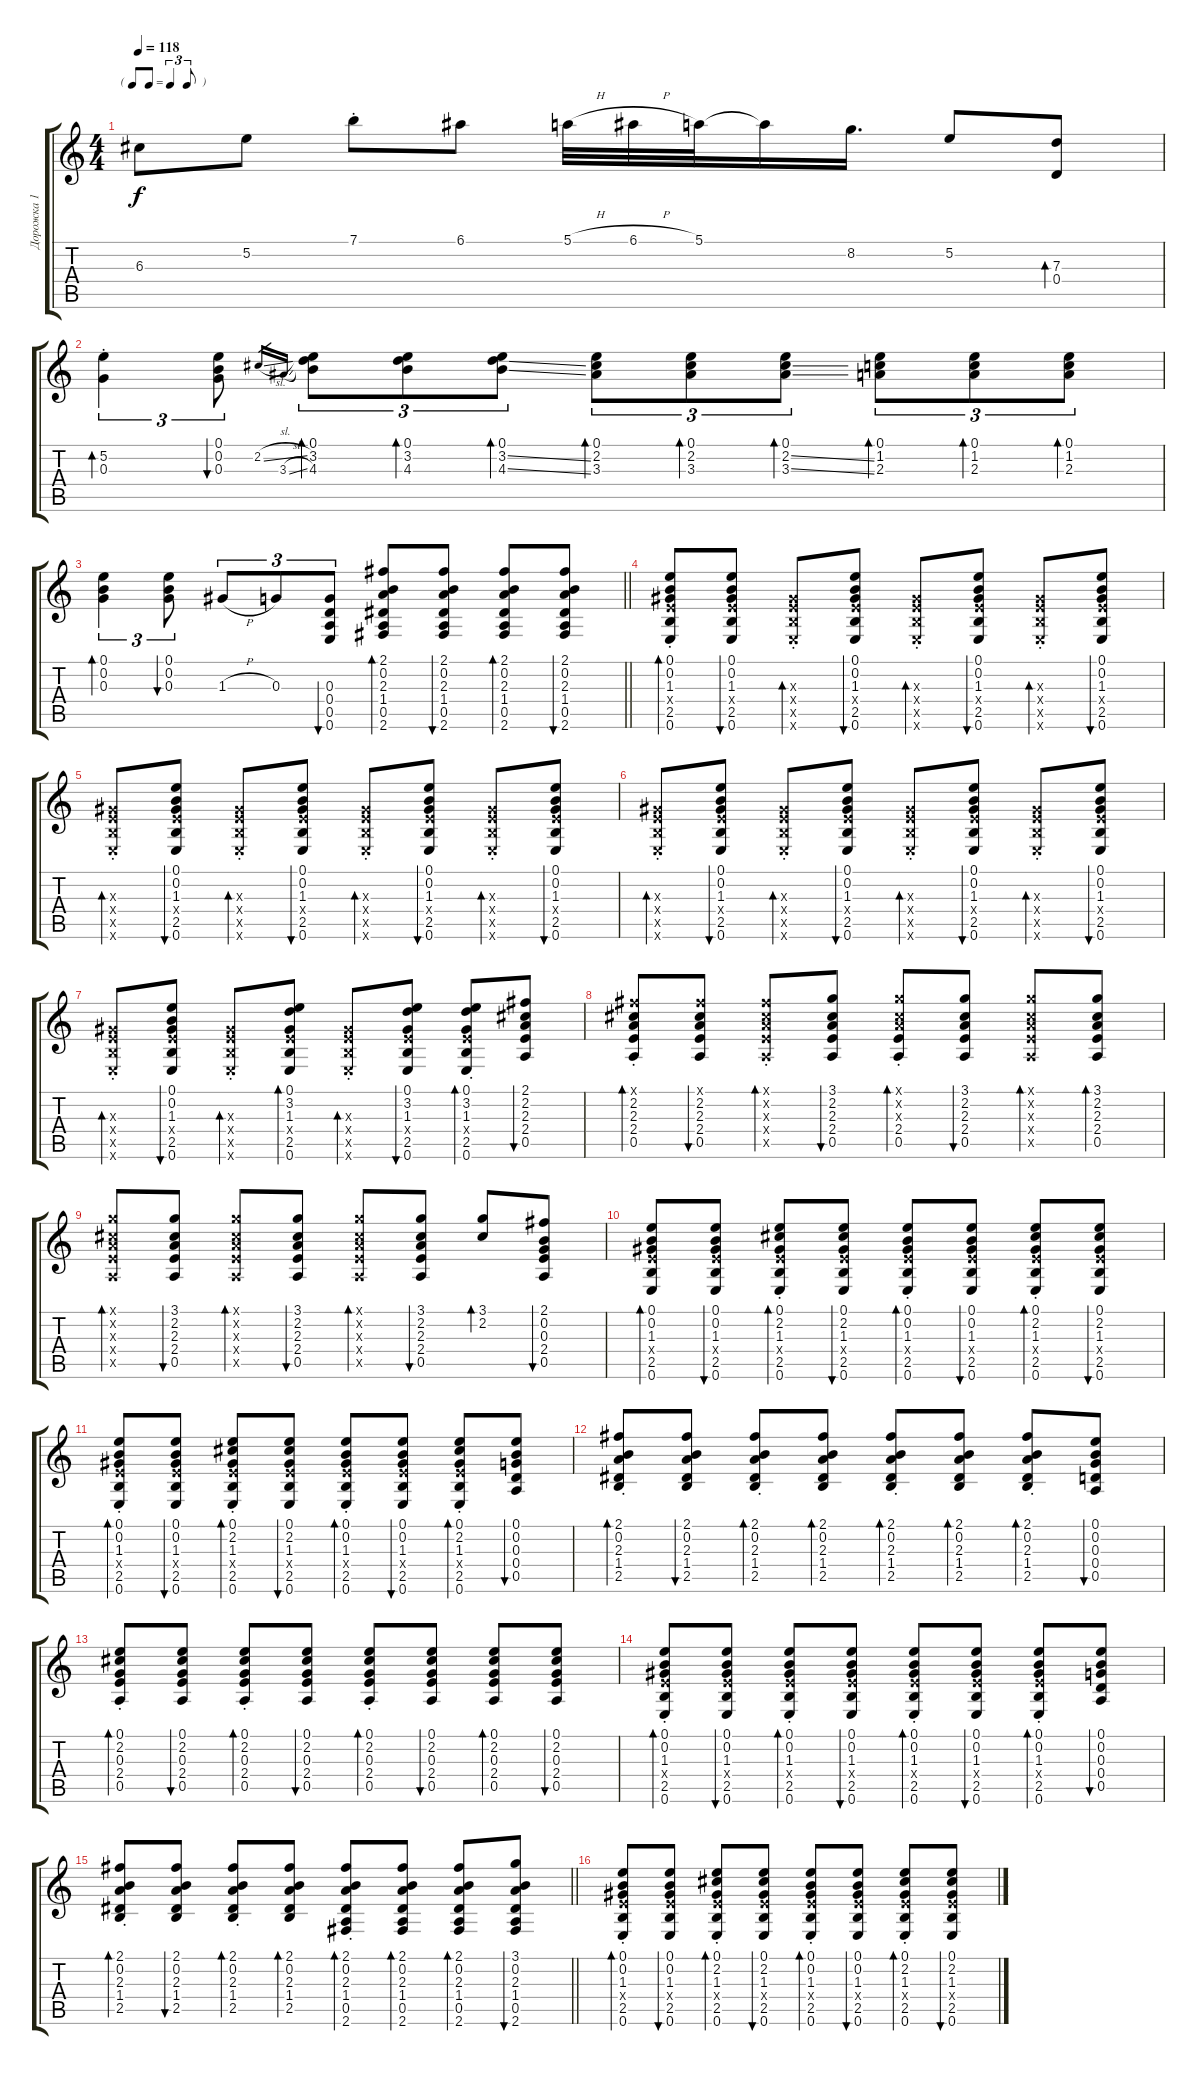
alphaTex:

\track ("Дорожка 1" "Дорожка 1") {instrument acousticguitarsteel}
\staff {score tabs}
\tuning (E4 B3 G3 D3 A2 E2) {hide}
\ts (4 4)
\tf triplet8th
\tempo 118
\clef g2
\ks c
6.3.8{dy f} 5.2.8 7.1{st}.8 6.1.8 5.1{h}.32 6.1{h}.32 5.1.32 5.1{t}.16 8.2.16{d} 5.2.8 (7.3 0.4).8{bd 60} |
(5.2{st} 0.3{st}).4{tu (3 2) bd 60} (0.1 0.2 0.3).8{tu (3 2) bu 60} 2.2{sl}.16{gr} 3.3{sl}.16{gr} (0.1 3.2 4.3).8{tu (3 2) bd 60} (0.1 3.2 4.3).8{tu (3 2) bd 60} (0.1 3.2{ss} 4.3{ss}).8{tu (3 2) bd 60} (0.1 2.2 3.3).8{tu (3 2) bd 60} (0.1 2.2 3.3).8{tu (3 2) bd 60} (0.1 2.2{ss} 3.3{ss}).8{tu (3 2) bd 60} (0.1 1.2 2.3).8{tu (3 2) bd 60} (0.1 1.2 2.3).8{tu (3 2) bd 60} (0.1 1.2 2.3).8{tu (3 2) bd 60} |
\barLineRight lightlight
(0.1 0.2 0.3).4{tu (3 2) bd 60} (0.1 0.2 0.3).8{tu (3 2) bu 60} 1.3{h}.8{tu (3 2)} 0.3.8{tu (3 2)} (0.3 0.4 0.5 0.6).8{tu (3 2) bu 60} (2.1 0.2 2.3 1.4 0.5 2.6).8{bd 60} (2.1 0.2 2.3 1.4 0.5 2.6).8{bu 60} (2.1 0.2 2.3 1.4 0.5 2.6).8{bd 60} (2.1 0.2 2.3 1.4 0.5 2.6).8{bu 60} |
\section ("" "")
(0.1{st} 0.2{st} 1.3{st} 2.4{x} 2.5{st} 0.6{st}).8{bd 60} (0.1 0.2 1.3 2.4{x} 2.5 0.6).8{bu 60} (1.3{x} 2.4{x} 2.5{st x} 0.6{st x}).8{bd 60} (0.1 0.2 1.3 2.4{x} 2.5 0.6).8{bu 60} (1.3{x} 2.4{x} 2.5{st x} 0.6{st x}).8{bd 60} (0.1 0.2 1.3 2.4{x} 2.5 0.6).8{bu 60} (1.3{x} 2.4{x} 2.5{st x} 0.6{st x}).8{bd 60} (0.1 0.2 1.3 2.4{x} 2.5 0.6).8{bu 60} |
(1.3{x} 2.4{x} 2.5{st x} 0.6{st x}).8{bd 60} (0.1 0.2 1.3 2.4{x} 2.5 0.6).8{bu 60} (1.3{x} 2.4{x} 2.5{st x} 0.6{st x}).8{bd 60} (0.1 0.2 1.3 2.4{x} 2.5 0.6).8{bu 60} (1.3{x} 2.4{x} 2.5{st x} 0.6{st x}).8{bd 60} (0.1 0.2 1.3 2.4{x} 2.5 0.6).8{bu 60} (1.3{x} 2.4{x} 2.5{st x} 0.6{st x}).8{bd 60} (0.1 0.2 1.3 2.4{x} 2.5 0.6).8{bu 60} |
(1.3{x} 2.4{x} 2.5{st x} 0.6{st x}).8{bd 60} (0.1 0.2 1.3 2.4{x} 2.5 0.6).8{bu 60} (1.3{x} 2.4{x} 2.5{st x} 0.6{st x}).8{bd 60} (0.1 0.2 1.3 2.4{x} 2.5 0.6).8{bu 60} (1.3{x} 2.4{x} 2.5{st x} 0.6{st x}).8{bd 60} (0.1 0.2 1.3 2.4{x} 2.5 0.6).8{bu 60} (1.3{x} 2.4{x} 2.5{st x} 0.6{st x}).8{bd 60} (0.1 0.2 1.3 2.4{x} 2.5 0.6).8{bu 60} |
(1.3{x} 2.4{x} 2.5{st x} 0.6{st x}).8{bd 60} (0.1 0.2 1.3 2.4{x} 2.5 0.6).8{bu 60} (1.3{x} 2.4{x} 2.5{st x} 0.6{st x}).8{bd 60} (0.1 3.2 1.3 2.4{x} 2.5 0.6).8{bd 60} (1.3{x} 2.4{x} 2.5{st x} 0.6{st x}).8{bd 60} (0.1 3.2 1.3 2.4{x} 2.5 0.6).8{bu 60} (0.1{st} 3.2{st} 1.3{st} 2.4{st x} 2.5{st} 0.6{st}).8{bd 60} (2.1 2.2 2.3 2.4 0.5).8{bu 60} |
(2.1{st x} 2.2{st} 2.3{st} 2.4{st} 0.5{st}).8{bd 60} (2.1{x} 2.2 2.3 2.4 0.5).8{bu 60} (2.1{x} 2.2{x} 2.3{x} 2.4{st x} 0.5{st x}).8{bd 60} (3.1 2.2 2.3 2.4 0.5).8{bu 60} (3.1{x} 2.2{st x} 2.3{st x} 2.4{st} 0.5{st}).8{bd 60} (3.1 2.2 2.3 2.4 0.5).8{bu 60} (3.1{x} 2.2{x} 2.3{x} 2.4{x} 0.5{x}).8{bd 60} (3.1 2.2 2.3 2.4 0.5).8{bd 60} |
(3.1{x} 2.2{x} 2.3{x} 2.4{x} 0.5{x}).8{bd 60} (3.1 2.2 2.3 2.4 0.5).8{bu 60} (3.1{x} 2.2{x} 2.3{x} 2.4{x} 0.5{x}).8{bd 60} (3.1 2.2 2.3 2.4 0.5).8{bu 60} (3.1{x} 2.2{x} 2.3{x} 2.4{x} 0.5{x}).8{bd 60} (3.1 2.2 2.3 2.4 0.5).8{bu 60} (3.1 2.2).8{bd 60} (2.1 0.2 0.3 2.4 0.5).8{bu 60} |
(0.1 0.2 1.3 2.4{x} 2.5 0.6).8{bd 60} (0.1 0.2 1.3 2.4{x} 2.5 0.6).8{bu 60} (0.1{st} 2.2{st} 1.3{st} 2.4{x} 2.5{st} 0.6{st}).8{bd 60} (0.1 2.2 1.3 2.4{x} 2.5 0.6).8{bu 60} (0.1{st} 0.2{st} 1.3{st} 2.4{x} 2.5{st} 0.6{st}).8{bd 60} (0.1 0.2 1.3 2.4{x} 2.5 0.6).8{bu 60} (0.1{st} 2.2{st} 1.3{st} 2.4{x} 2.5{st} 0.6{st}).8{bd 60} (0.1 2.2 1.3 2.4{x} 2.5 0.6).8{bu 60} |
(0.1{st} 0.2{st} 1.3{st} 2.4{x} 2.5{st} 0.6{st}).8{bd 60} (0.1 0.2 1.3 2.4{x} 2.5 0.6).8{bu 60} (0.1{st} 2.2{st} 1.3{st} 2.4{x} 2.5{st} 0.6{st}).8{bd 60} (0.1 2.2 1.3 2.4{x} 2.5 0.6).8{bu 60} (0.1{st} 0.2{st} 1.3{st} 2.4{x} 2.5{st} 0.6{st}).8{bd 60} (0.1 0.2 1.3 2.4{x} 2.5 0.6).8{bu 60} (0.1{st} 2.2{st} 1.3{st} 2.4{x} 2.5{st} 0.6{st}).8{bd 60} (0.1 0.2 0.3 0.4 0.5).8{bu 60} |
(2.1{st} 0.2{st} 2.3{st} 1.4{st} 2.5{st}).8{bd 60} (2.1 0.2 2.3 1.4 2.5).8{bu 60} (2.1{st} 0.2{st} 2.3{st} 1.4{st} 2.5{st}).8{bd 60} (2.1 0.2 2.3 1.4 2.5).8{bd 60} (2.1{st} 0.2{st} 2.3{st} 1.4{st} 2.5{st}).8{bd 60} (2.1 0.2 2.3 1.4 2.5).8{bd 60} (2.1{st} 0.2{st} 2.3{st} 1.4{st} 2.5{st}).8{bd 60} (0.1 0.2 0.3 0.4 0.5).8{bu 60} |
(0.1{st} 2.2{st} 0.3{st} 2.4{st} 0.5{st}).8{bd 60} (0.1 2.2 0.3 2.4 0.5).8{bu 60} (0.1{st} 2.2{st} 0.3{st} 2.4{st} 0.5{st}).8{bd 60} (0.1 2.2 0.3 2.4 0.5).8{bu 60} (0.1{st} 2.2{st} 0.3{st} 2.4{st} 0.5{st}).8{bd 60} (0.1 2.2 0.3 2.4 0.5).8{bu 60} (0.1 2.2 0.3 2.4 0.5).8{bd 60} (0.1 2.2 0.3 2.4 0.5).8{bu 60} |
(0.1{st} 0.2{st} 1.3{st} 2.4{x} 2.5{st} 0.6{st}).8{bd 60} (0.1 0.2 1.3 2.4{x} 2.5 0.6).8{bu 60} (0.1{st} 0.2{st} 1.3{st} 2.4{x} 2.5{st} 0.6{st}).8{bd 60} (0.1 0.2 1.3 2.4{x} 2.5 0.6).8{bu 60} (0.1{st} 0.2{st} 1.3{st} 2.4{x} 2.5{st} 0.6{st}).8{bd 60} (0.1 0.2 1.3 2.4{x} 2.5 0.6).8{bu 60} (0.1{st} 0.2{st} 1.3{st} 2.4{x} 2.5{st} 0.6{st}).8{bd 60} (0.1 0.2 0.3 0.4 0.5).8{bu 60} |
\barLineRight lightlight
(2.1{st} 0.2{st} 2.3{st} 1.4{st} 2.5{st}).8{bd 60} (2.1 0.2 2.3 1.4 2.5).8{bu 60} (2.1{st} 0.2{st} 2.3{st} 1.4{st} 2.5{st}).8{bd 60} (2.1 0.2 2.3 1.4 2.5).8{bd 60} (2.1{st} 0.2{st} 2.3{st} 1.4{st} 0.5{st} 2.6{st}).8{bd 60} (2.1 0.2 2.3 1.4 0.5 2.6).8{bd 60} (2.1 0.2 2.3 1.4 0.5 2.6).8{bd 60} (3.1 0.2 2.3 1.4 0.5 2.6).8{bu 60} |
\section ("" "")
(0.1{st} 0.2{st} 1.3{st} 2.4{x} 2.5{st} 0.6{st}).8{bd 60} (0.1 0.2 1.3 2.4{x} 2.5 0.6).8{bu 60} (0.1{st} 2.2{st} 1.3{st} 2.4{x} 2.5{st} 0.6{st}).8{bd 60} (0.1 2.2 1.3 2.4{x} 2.5 0.6).8{bu 60} (0.1{st} 0.2{st} 1.3{st} 2.4{x} 2.5{st} 0.6{st}).8{bd 60} (0.1 0.2 1.3 2.4{x} 2.5 0.6).8{bu 60} (0.1{st} 2.2{st} 1.3{st} 2.4{x} 2.5{st} 0.6{st}).8{bd 60} (0.1 2.2 1.3 2.4{x} 2.5 0.6).8{bu 60}
